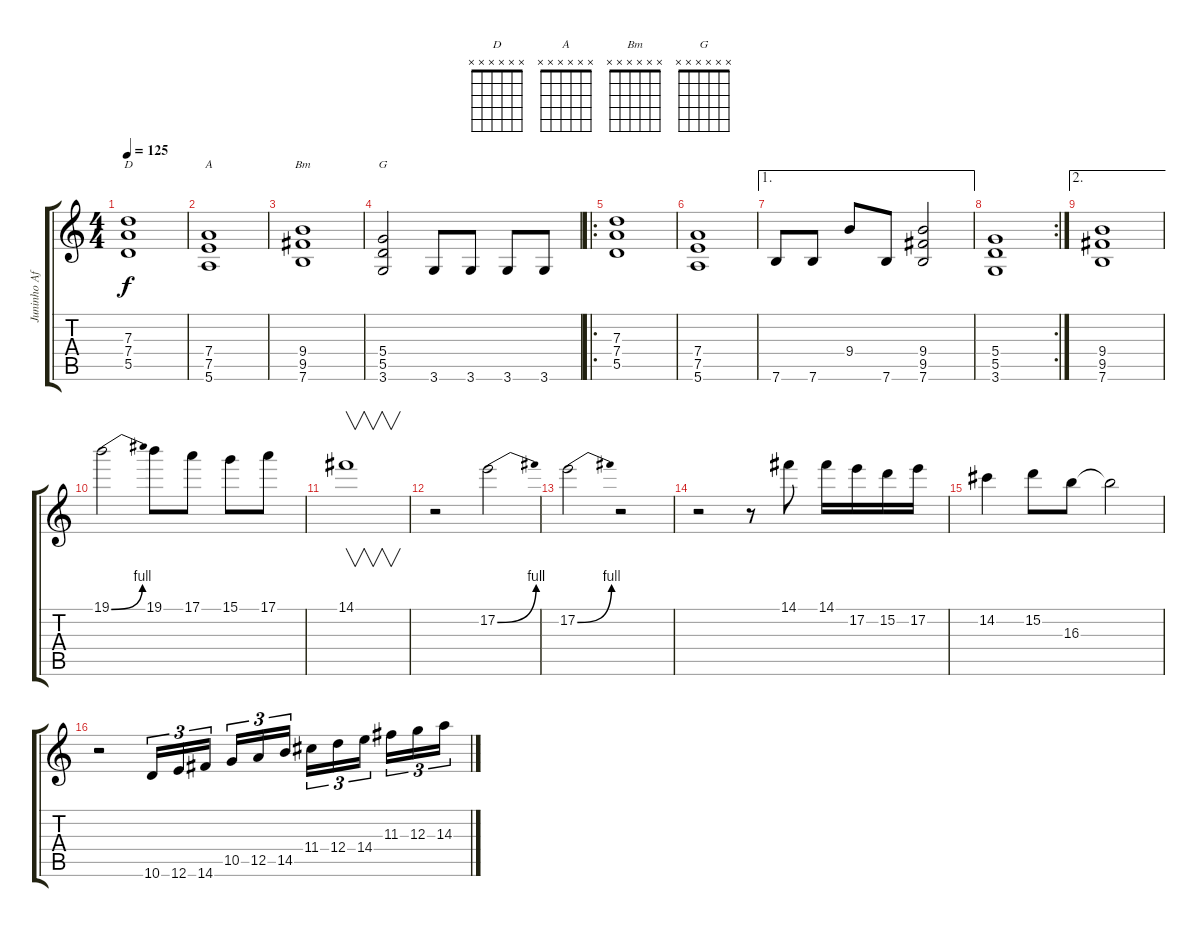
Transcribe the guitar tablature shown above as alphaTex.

\track ("Juninho Afram" "Juninho Af") {instrument distortionguitar}
\staff {score tabs}
\tuning (E4 B3 G3 D3 A2 E2) {hide}
\chord ("D" x x x x x x) {firstfret 0}
\chord ("A" x x x x x x) {firstfret 0}
\chord ("Bm" x x x x x x) {firstfret 0}
\chord ("G" x x x x x x) {firstfret 0}
\ts (4 4)
\tempo 125
\clef g2
\ks c
(7.3 7.4 5.5).1{ch "D" dy f} |
(7.4 7.5 5.6).1{ch "A"} |
(9.4 9.5 7.6).1{ch "Bm"} |
(5.4 5.5 3.6).2{ch "G"} 3.6.8 3.6.8 3.6.8 3.6.8 |
\ro
(7.3 7.4 5.5).1 |
(7.4 7.5 5.6).1 |
\ae 1
7.6.8 7.6.8 9.4.8 7.6.8 (9.4 9.5 7.6).2 |
\rc 2
(5.4 5.5 3.6).1 |
\ae 2
(9.4 9.5 7.6).1 |
19.1{be (bend 0 0 60 4)}.2 19.1.8 17.1.8 15.1.8 17.1.8 |
14.1.1{v} |
r.2 17.2{be (bend 0 0 60 4)}.2 |
17.2{be (bend 0 0 60 4)}.2 r.2 |
r.2 r.8 14.1.8 14.1.16 17.2.16 15.2.16 17.2.16 |
14.2.4 15.2.8 16.3.8 16.3{t}.2 |
r.2 10.6.16{tu (3 2)} 12.6.16{tu (3 2)} 14.6.16{tu (3 2)} 10.5.16{tu (3 2)} 12.5.16{tu (3 2)} 14.5.16{tu (3 2)} 11.4.16{tu (3 2)} 12.4.16{tu (3 2)} 14.4.16{tu (3 2)} 11.3.16{tu (3 2)} 12.3.16{tu (3 2)} 14.3.16{tu (3 2)}
